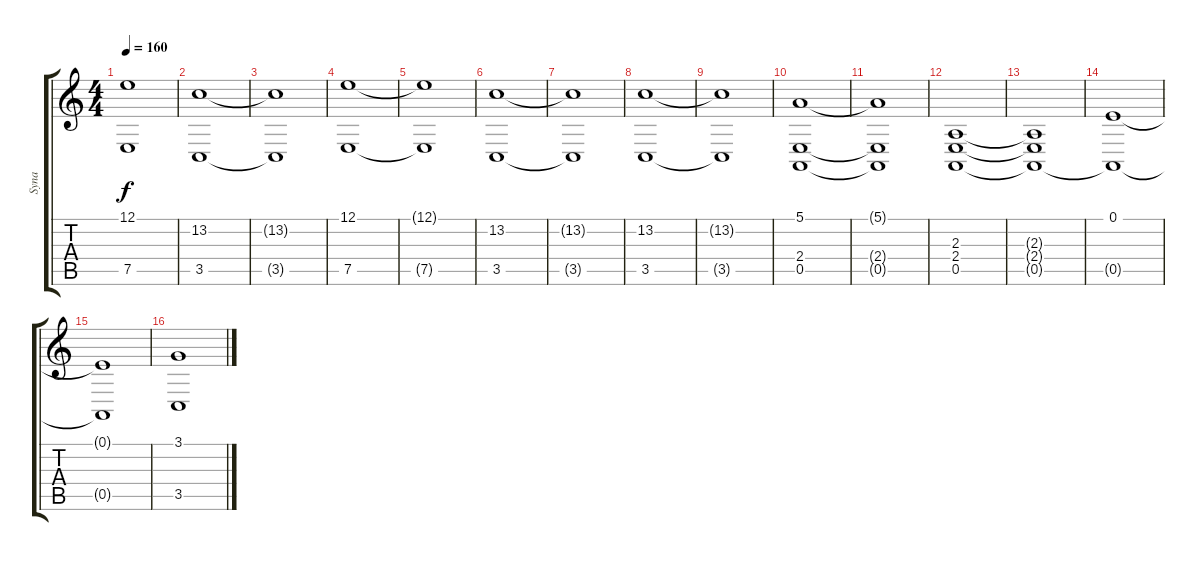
\track ("Syna" "Syna") {instrument stringensemble1}
\staff {score tabs}
\tuning (E4 B3 G3 D3 A2 E2) {hide}
\ts (4 4)
\tempo 160
\clef g2
\ks c
(12.1{t} 7.5{t}).1{dy f} |
(13.2 3.5).1 |
(13.2{t} 3.5{t}).1 |
(12.1 7.5).1 |
(12.1{t} 7.5{t}).1 |
(13.2 3.5).1 |
(13.2{t} 3.5{t}).1 |
(13.2 3.5).1 |
(13.2{t} 3.5{t}).1 |
(5.1 2.4 0.5).1 |
(5.1{t} 2.4{t} 0.5{t}).1 |
(2.3 2.4 0.5).1 |
(2.3{t} 2.4{t} 0.5{t}).1 |
(0.1 0.5{t}).1 |
(0.1{t} 0.5{t}).1 |
(3.1 3.5).1
